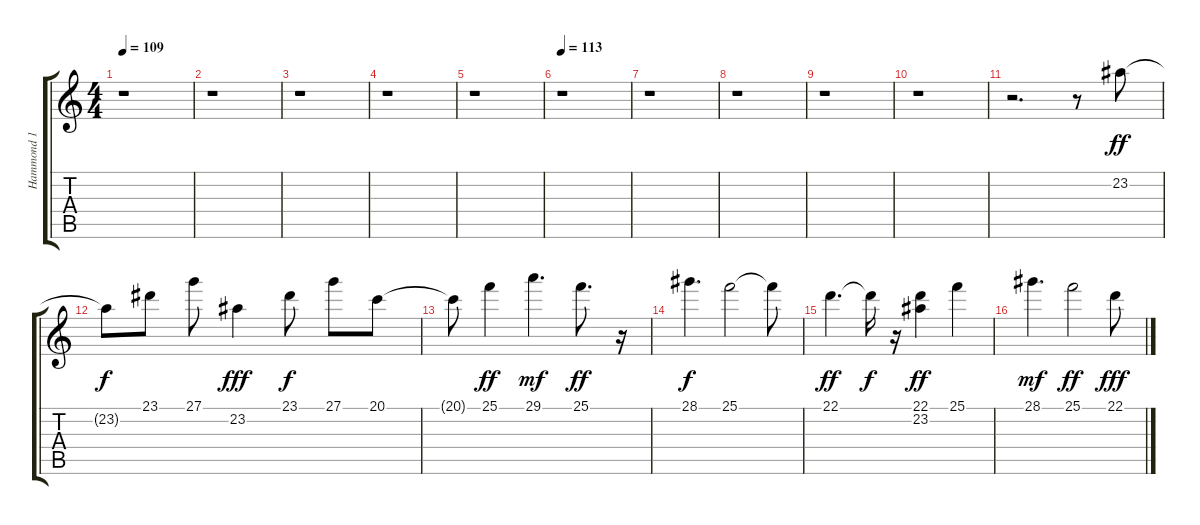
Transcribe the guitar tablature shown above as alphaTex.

\track ("Hammond 1" "Hammond 1") {instrument rockorgan}
\staff {score tabs}
\tuning (E4 B3 G3 D3 A2 E2) {hide}
\ts (4 4)
\tempo 109
\clef g2
\ks c
r.1{dy ff} |
r.1 |
r.1 |
r.1 |
r.1 |
\tempo 113
r.1 |
r.1 |
r.1 |
r.1 |
r.1 |
r.2{d} r.8 23.2.8 |
23.2{t}.8{dy f} 23.1.8 27.1.8 23.2.4{dy fff} 23.1.8{dy f} 27.1.8 20.1.8 |
20.1{t}.8 25.1.4{dy ff} 29.1.4{d dy mf} 25.1.8{d dy ff} r.16 |
28.1.4{d dy f} 25.1.2 25.1{t}.8 |
22.1.4{d dy ff} 22.1{t}.16{dy f} r.16 (22.1 23.2).4{dy ff} 25.1.4 |
28.1.4{d dy mf} 25.1.2{dy ff} 22.1.8{dy fff}
